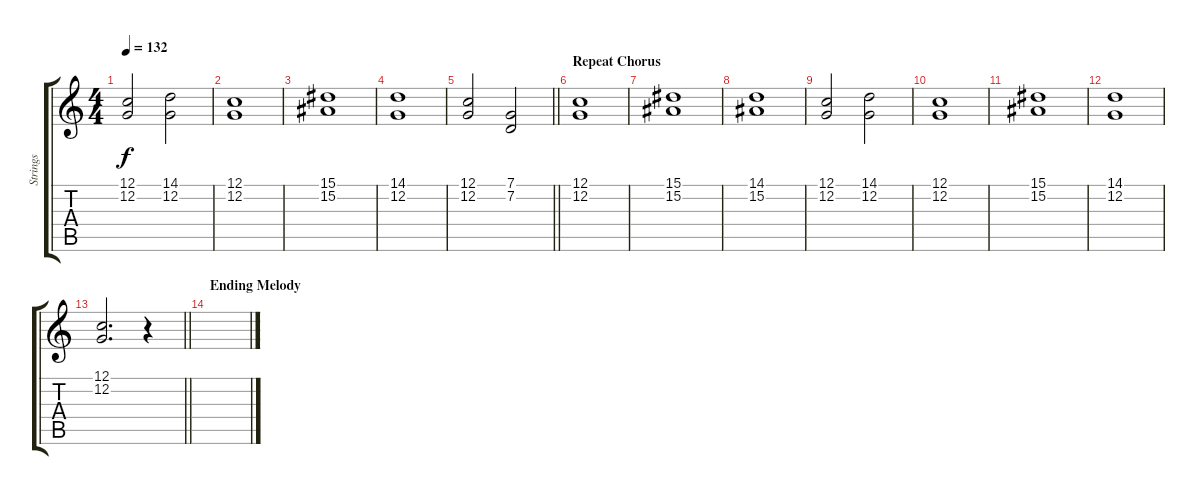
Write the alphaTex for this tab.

\track ("Strings" "Strings") {instrument stringensemble1}
\staff {score tabs}
\tuning (C4 G3 Eb3 Bb2 F2 C2) {hide}
\ts (4 4)
\tempo 132
\clef g2
\ks c
(12.1 12.2).2{dy f} (14.1 12.2).2 |
(12.1 12.2).1 |
(15.1 15.2).1 |
(14.1 12.2).1 |
\barLineRight lightlight
(12.1 12.2).2 (7.1 7.2).2 |
\section ("" "Repeat Chorus")
(12.1 12.2).1 |
(15.1 15.2).1 |
(14.1 15.2).1 |
(12.1 12.2).2 (14.1 12.2).2 |
(12.1 12.2).1 |
(15.1 15.2).1 |
(14.1 12.2).1 |
\barLineRight lightlight
(12.1 12.2).2{d} r.4 |
\section ("" "Ending Melody")
